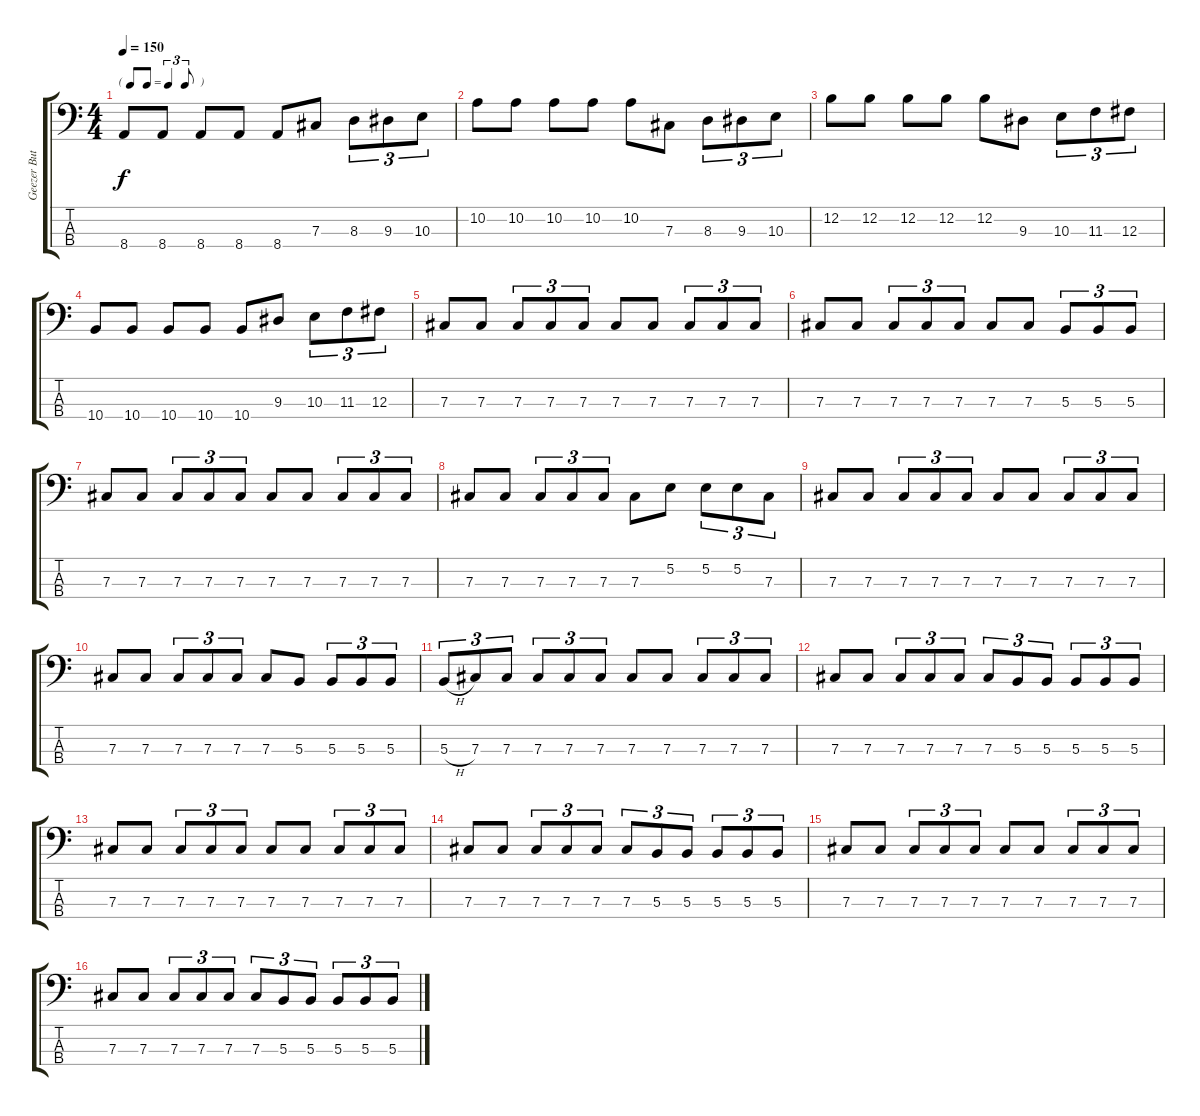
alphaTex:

\track ("Geezer Butler" "Geezer But") {instrument electricbassfinger}
\staff {score tabs}
\tuning (E2 B1 Gb1 Db1) {hide}
\ts (4 4)
\tf triplet8th
\tempo 150
\clef f4
\ks c
8.4.8{dy f} 8.4.8 8.4.8 8.4.8 8.4.8 7.3.8 8.3.8{tu (3 2)} 9.3.8{tu (3 2)} 10.3.8{tu (3 2)} |
10.2.8 10.2.8 10.2.8 10.2.8 10.2.8 7.3.8 8.3.8{tu (3 2)} 9.3.8{tu (3 2)} 10.3.8{tu (3 2)} |
12.2.8 12.2.8 12.2.8 12.2.8 12.2.8 9.3.8 10.3.8{tu (3 2)} 11.3.8{tu (3 2)} 12.3.8{tu (3 2)} |
10.4.8 10.4.8 10.4.8 10.4.8 10.4.8 9.3.8 10.3.8{tu (3 2)} 11.3.8{tu (3 2)} 12.3.8{tu (3 2)} |
7.3.8 7.3.8 7.3.8{tu (3 2)} 7.3.8{tu (3 2)} 7.3.8{tu (3 2)} 7.3.8 7.3.8 7.3.8{tu (3 2)} 7.3.8{tu (3 2)} 7.3.8{tu (3 2)} |
7.3.8 7.3.8 7.3.8{tu (3 2)} 7.3.8{tu (3 2)} 7.3.8{tu (3 2)} 7.3.8 7.3.8 5.3.8{tu (3 2)} 5.3.8{tu (3 2)} 5.3.8{tu (3 2)} |
7.3.8 7.3.8 7.3.8{tu (3 2)} 7.3.8{tu (3 2)} 7.3.8{tu (3 2)} 7.3.8 7.3.8 7.3.8{tu (3 2)} 7.3.8{tu (3 2)} 7.3.8{tu (3 2)} |
7.3.8 7.3.8 7.3.8{tu (3 2)} 7.3.8{tu (3 2)} 7.3.8{tu (3 2)} 7.3.8 5.2.8 5.2.8{tu (3 2)} 5.2.8{tu (3 2)} 7.3.8{tu (3 2)} |
7.3.8 7.3.8 7.3.8{tu (3 2)} 7.3.8{tu (3 2)} 7.3.8{tu (3 2)} 7.3.8 7.3.8 7.3.8{tu (3 2)} 7.3.8{tu (3 2)} 7.3.8{tu (3 2)} |
7.3.8 7.3.8 7.3.8{tu (3 2)} 7.3.8{tu (3 2)} 7.3.8{tu (3 2)} 7.3.8 5.3.8 5.3.8{tu (3 2)} 5.3.8{tu (3 2)} 5.3.8{tu (3 2)} |
5.3{h}.8{tu (3 2)} 7.3.8{tu (3 2)} 7.3.8{tu (3 2)} 7.3.8{tu (3 2)} 7.3.8{tu (3 2)} 7.3.8{tu (3 2)} 7.3.8 7.3.8 7.3.8{tu (3 2)} 7.3.8{tu (3 2)} 7.3.8{tu (3 2)} |
7.3.8 7.3.8 7.3.8{tu (3 2)} 7.3.8{tu (3 2)} 7.3.8{tu (3 2)} 7.3.8{tu (3 2)} 5.3.8{tu (3 2)} 5.3.8{tu (3 2)} 5.3.8{tu (3 2)} 5.3.8{tu (3 2)} 5.3.8{tu (3 2)} |
7.3.8 7.3.8 7.3.8{tu (3 2)} 7.3.8{tu (3 2)} 7.3.8{tu (3 2)} 7.3.8 7.3.8 7.3.8{tu (3 2)} 7.3.8{tu (3 2)} 7.3.8{tu (3 2)} |
7.3.8 7.3.8 7.3.8{tu (3 2)} 7.3.8{tu (3 2)} 7.3.8{tu (3 2)} 7.3.8{tu (3 2)} 5.3.8{tu (3 2)} 5.3.8{tu (3 2)} 5.3.8{tu (3 2)} 5.3.8{tu (3 2)} 5.3.8{tu (3 2)} |
7.3.8 7.3.8 7.3.8{tu (3 2)} 7.3.8{tu (3 2)} 7.3.8{tu (3 2)} 7.3.8 7.3.8 7.3.8{tu (3 2)} 7.3.8{tu (3 2)} 7.3.8{tu (3 2)} |
7.3.8 7.3.8 7.3.8{tu (3 2)} 7.3.8{tu (3 2)} 7.3.8{tu (3 2)} 7.3.8{tu (3 2)} 5.3.8{tu (3 2)} 5.3.8{tu (3 2)} 5.3.8{tu (3 2)} 5.3.8{tu (3 2)} 5.3.8{tu (3 2)}
